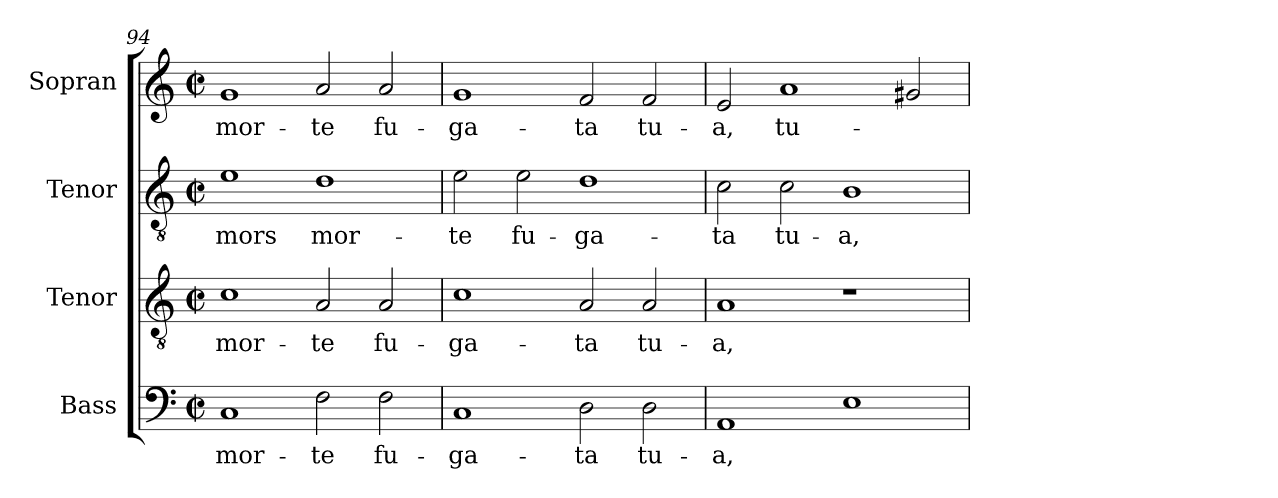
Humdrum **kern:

**kern	**text	**kern	**text	**kern	**text	**kern	**text
*part4	*part4	*part3	*part3	*part2	*part2	*part1	*part1
*staff4	*staff4	*staff3	*staff3	*staff2	*staff2	*staff1	*staff1
*I"Bass	*	*I"Tenor	*	*I"Tenor	*	*I"Sopran	*
*	*	*I'Tenor	*	*	*	*	*
*clefF4	*	*clefGv2	*	*clefGv2	*	*clefG2	*
*	*	*ITrd7c12	*	*ITrd7c12	*	*	*
*k[]	*	*k[]	*	*k[]	*	*k[]	*
*M2/2	*	*M2/2	*	*M2/2	*	*M2/2	*
*met(c|)	*	*met(c|)	*	*met(c|)	*	*met(c|)	*
=94	=94	=94	=94	=94	=94	=94	=94
!	!LO:LY:b:color=#000000	!	!	!	!	!	!
!	!	!	!LO:LY:b:color=#000000	!	!	!	!
!	!	!	!	!	!LO:LY:b:color=#000000	!	!
!	!	!	!	!	!	!	!LO:LY:b:color=#000000
1Ci	mor-	1Ci	mor-	1Ei	mors	1gi	mor-
!	!LO:LY:b:color=#000000	!	!	!	!	!	!
!	!	!	!LO:LY:b:color=#000000	!	!	!	!
!	!	!	!	!	!LO:LY:b:color=#000000	!	!
!	!	!	!	!	!	!	!LO:LY:b:color=#000000
2Fi\	-te	2AAi/	-te	1Di	mor-	2ai/	-te
!	!LO:LY:b:color=#000000	!	!	!	!	!	!
!	!	!	!LO:LY:b:color=#000000	!	!	!	!
!	!	!	!	!	!	!	!LO:LY:b:color=#000000
2Fi\	fu-	2AAi/	fu-	.	.	2ai/	fu-
=95	=95	=95	=95	=95	=95	=95	=95
!	!LO:LY:b:color=#000000	!	!	!	!	!	!
!	!	!	!LO:LY:b:color=#000000	!	!	!	!
!	!	!	!	!	!LO:LY:b:color=#000000	!	!
!	!	!	!	!	!	!	!LO:LY:b:color=#000000
1Ci	-ga-	1Ci	-ga-	2Ei\	-te	1gi	-ga-
!	!	!	!	!	!LO:LY:b:color=#000000	!	!
.	.	.	.	2Ei\	fu-	.	.
!	!LO:LY:b:color=#000000	!	!	!	!	!	!
!	!	!	!LO:LY:b:color=#000000	!	!	!	!
!	!	!	!	!	!LO:LY:b:color=#000000	!	!
!	!	!	!	!	!	!	!LO:LY:b:color=#000000
2Di\	-ta	2AAi/	-ta	1Di	-ga-	2fi/	-ta
!	!LO:LY:b:color=#000000	!	!	!	!	!	!
!	!	!	!LO:LY:b:color=#000000	!	!	!	!
!	!	!	!	!	!	!	!LO:LY:b:color=#000000
2Di\	tu-	2AAi/	tu-	.	.	2fi/	tu-
=96	=96	=96	=96	=96	=96	=96	=96
!	!LO:LY:b:color=#000000	!	!	!	!	!	!
!	!	!	!LO:LY:b:color=#000000	!	!	!	!
!	!	!	!	!	!LO:LY:b:color=#000000	!	!
!	!	!	!	!	!	!	!LO:LY:b:color=#000000
1AAi	-a,	1AAi	-a,	2Ci\	-ta	2ei/	-a,
!	!	!	!	!	!LO:LY:b:color=#000000	!	!
!	!	!	!	!	!	!	!LO:LY:b:color=#000000
.	.	.	.	2Ci\	tu-	1ai	tu-
!	!	!	!	!	!LO:LY:b:color=#000000	!	!
1Ei	.	1r	.	1BBi	-a,	.	.
.	.	.	.	.	.	2g#Xi/	.
=	=	=	=	=	=	=	=
*-	*-	*-	*-	*-	*-	*-	*-
